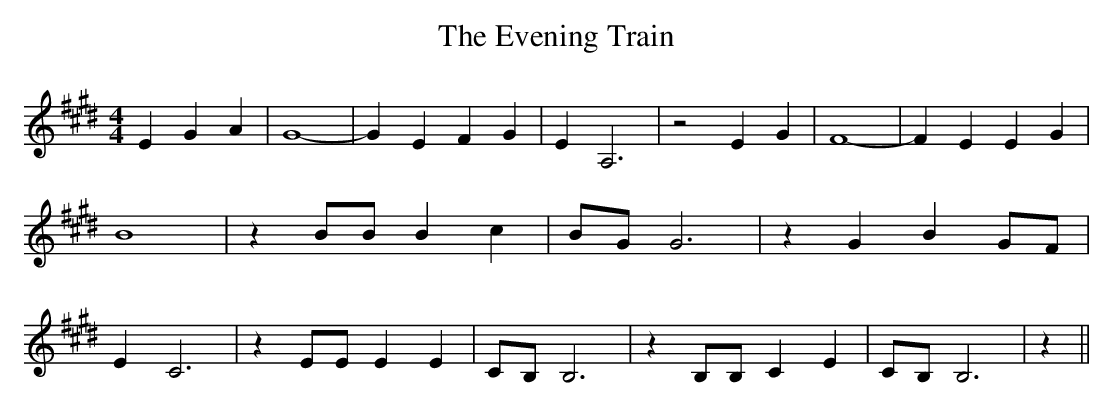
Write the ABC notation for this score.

X:1
T:The Evening Train
M:4/4
L:1/4
K:E
 E G A| G4-| G E F G| E A,3| z2 E G| F4-| F E E G| B4| z B/2B/2 B c|\
B/2-G/2 G3| z G BG/2-F/2| E C3| z E/2E/2 E E|C/2-B,/2 B,3| z B,/2B,/2 C E|\
C/2-B,/2 B,3| z||
